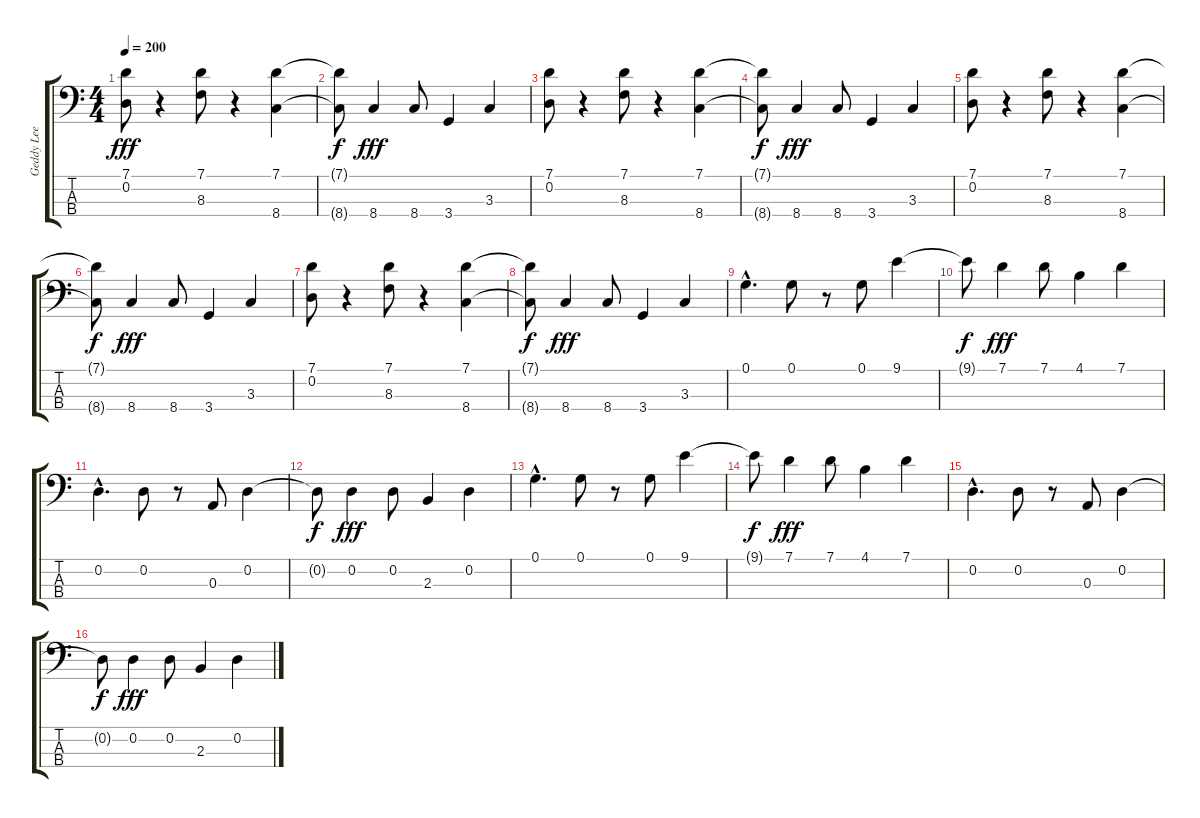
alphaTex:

\track ("Geddy Lee" "Geddy Lee") {instrument electricbassfinger}
\staff {score tabs}
\tuning (G2 D2 A1 E1) {hide}
\ts (4 4)
\tempo 200
\clef f4
\ks c
(7.1 0.2).8{dy fff} r.4 (7.1 8.3).8 r.4 (7.1 8.4).4 |
(7.1{t} 8.4{t}).8{dy f} 8.4.4{dy fff} 8.4.8 3.4.4 3.3.4 |
(7.1 0.2).8 r.4 (7.1 8.3).8 r.4 (7.1 8.4).4 |
(7.1{t} 8.4{t}).8{dy f} 8.4.4{dy fff} 8.4.8 3.4.4 3.3.4 |
(7.1 0.2).8 r.4 (7.1 8.3).8 r.4 (7.1 8.4).4 |
(7.1{t} 8.4{t}).8{dy f} 8.4.4{dy fff} 8.4.8 3.4.4 3.3.4 |
(7.1 0.2).8 r.4 (7.1 8.3).8 r.4 (7.1 8.4).4 |
(7.1{t} 8.4{t}).8{dy f} 8.4.4{dy fff} 8.4.8 3.4.4 3.3.4 |
0.1{hac}.4{d} 0.1.8 r.8 0.1.8 9.1.4 |
9.1{t}.8{dy f} 7.1.4{dy fff} 7.1.8 4.1.4 7.1.4 |
0.2{hac}.4{d} 0.2.8 r.8 0.3.8 0.2.4 |
0.2{t}.8{dy f} 0.2.4{dy fff} 0.2.8 2.3.4 0.2.4 |
0.1{hac}.4{d} 0.1.8 r.8 0.1.8 9.1.4 |
9.1{t}.8{dy f} 7.1.4{dy fff} 7.1.8 4.1.4 7.1.4 |
0.2{hac}.4{d} 0.2.8 r.8 0.3.8 0.2.4 |
0.2{t}.8{dy f} 0.2.4{dy fff} 0.2.8 2.3.4 0.2.4
